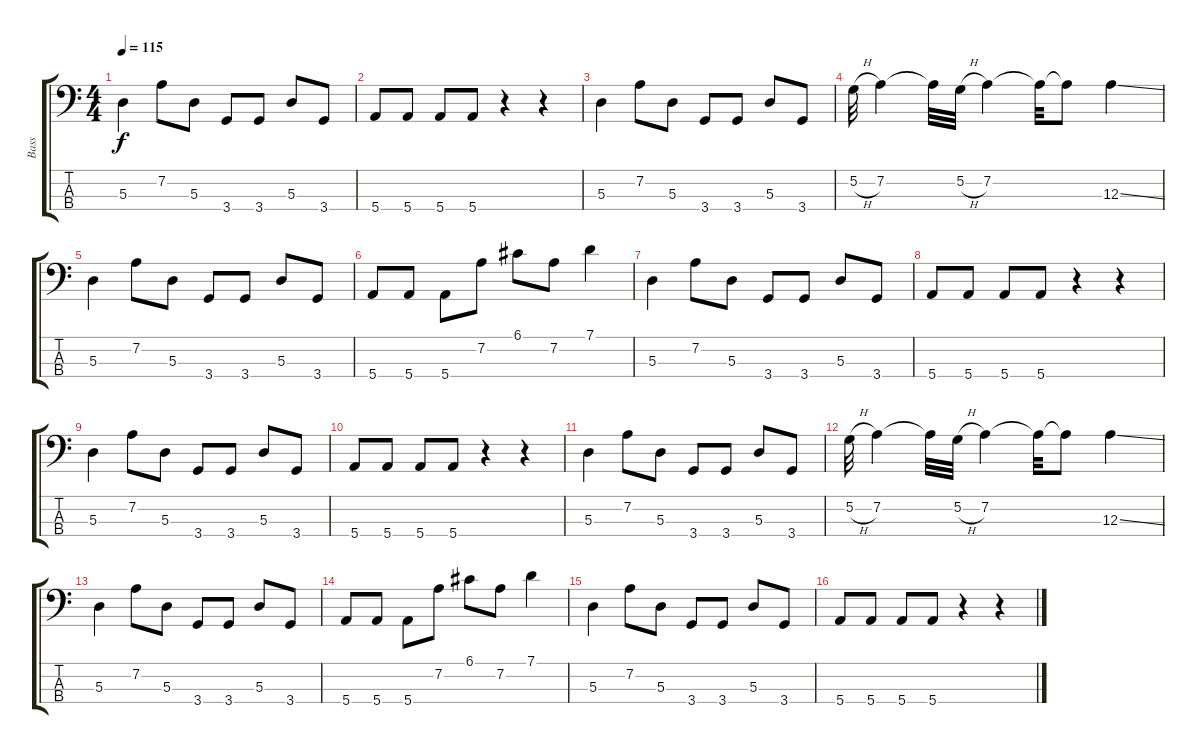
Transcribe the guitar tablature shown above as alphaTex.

\track ("Bass" "Bass") {instrument electricbassfinger}
\staff {score tabs}
\tuning (G2 D2 A1 E1) {hide}
\ts (4 4)
\tempo 115
\clef f4
\ks c
5.3.4{dy f} 7.2.8 5.3.8 3.4.8 3.4.8 5.3.8 3.4.8 |
5.4.8 5.4.8 5.4.8 5.4.8 r.4 r.4 |
5.3.4 7.2.8 5.3.8 3.4.8 3.4.8 5.3.8 3.4.8 |
5.2{h}.32 7.2.4 7.2{t}.32 5.2{h}.32 7.2.4 7.2{t}.32 7.2{t}.8 12.3{ss}.4 |
5.3.4 7.2.8 5.3.8 3.4.8 3.4.8 5.3.8 3.4.8 |
5.4.8 5.4.8 5.4.8 7.2.8 6.1.8 7.2.8 7.1.4 |
5.3.4 7.2.8 5.3.8 3.4.8 3.4.8 5.3.8 3.4.8 |
5.4.8 5.4.8 5.4.8 5.4.8 r.4 r.4 |
5.3.4 7.2.8 5.3.8 3.4.8 3.4.8 5.3.8 3.4.8 |
5.4.8 5.4.8 5.4.8 5.4.8 r.4 r.4 |
5.3.4 7.2.8 5.3.8 3.4.8 3.4.8 5.3.8 3.4.8 |
5.2{h}.32 7.2.4 7.2{t}.32 5.2{h}.32 7.2.4 7.2{t}.32 7.2{t}.8 12.3{ss}.4 |
5.3.4 7.2.8 5.3.8 3.4.8 3.4.8 5.3.8 3.4.8 |
5.4.8 5.4.8 5.4.8 7.2.8 6.1.8 7.2.8 7.1.4 |
5.3.4 7.2.8 5.3.8 3.4.8 3.4.8 5.3.8 3.4.8 |
5.4.8 5.4.8 5.4.8 5.4.8 r.4 r.4
